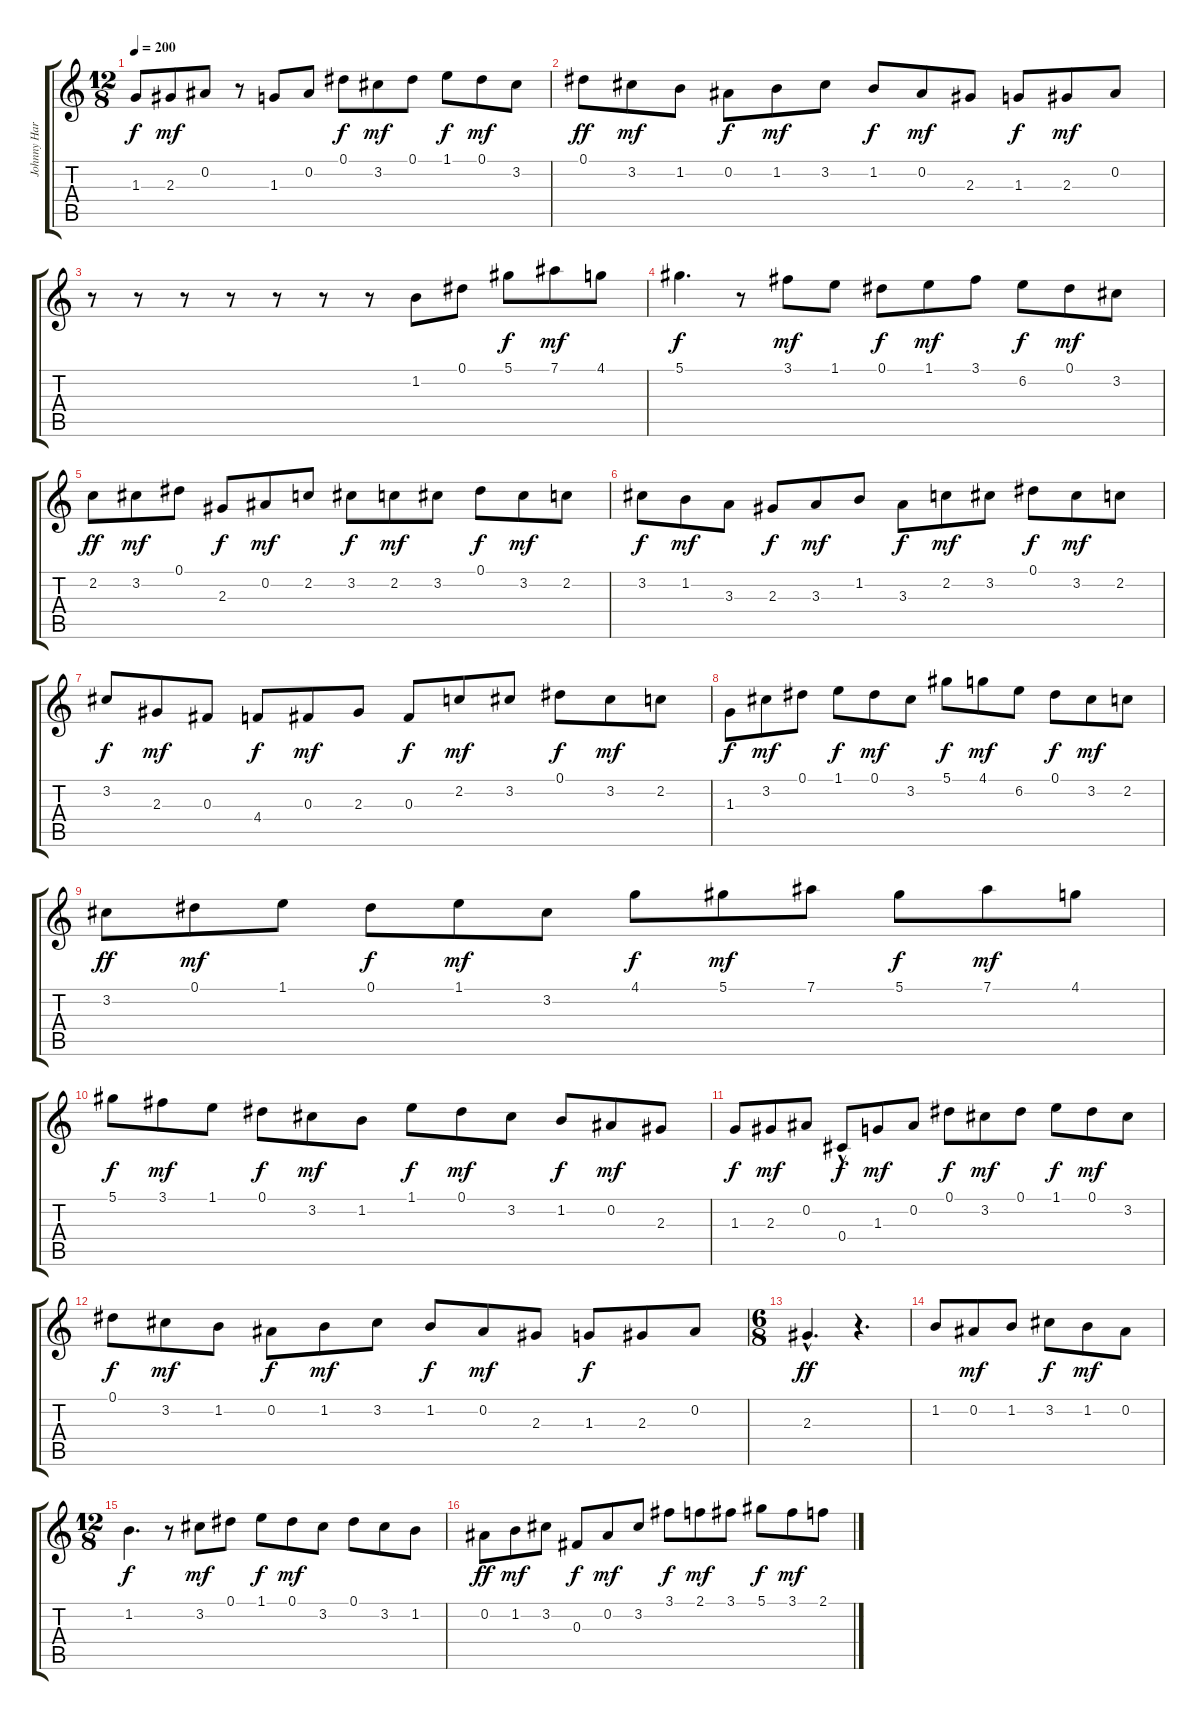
\track ("Johnny Harmonic" "Johnny Har") {instrument distortionguitar}
\staff {score tabs}
\tuning (Eb4 Bb3 Gb3 Db3 Ab2 Eb2) {hide}
\ts (12 8)
\tempo 200
\clef g2
\ks c
1.3.8{dy f} 2.3.8{dy mf} 0.2.8 r.8 1.3.8 0.2.8 0.1.8{dy f} 3.2.8{dy mf} 0.1.8 1.1.8{dy f} 0.1.8{dy mf} 3.2.8 |
0.1.8{dy ff} 3.2.8{dy mf} 1.2.8 0.2.8{dy f} 1.2.8{dy mf} 3.2.8 1.2.8{dy f} 0.2.8{dy mf} 2.3.8 1.3.8{dy f} 2.3.8{dy mf} 0.2.8 |
r.8 r.8 r.8 r.8 r.8 r.8 r.8 1.2.8 0.1.8 5.1.8{dy f} 7.1.8{dy mf} 4.1.8 |
5.1.4{d dy f} r.8 3.1.8{dy mf} 1.1.8 0.1.8{dy f} 1.1.8{dy mf} 3.1.8 6.2.8{dy f} 0.1.8{dy mf} 3.2.8 |
2.2.8{dy ff} 3.2.8{dy mf} 0.1.8 2.3.8{dy f} 0.2.8{dy mf} 2.2.8 3.2.8{dy f} 2.2.8{dy mf} 3.2.8 0.1.8{dy f} 3.2.8{dy mf} 2.2.8 |
3.2.8{dy f} 1.2.8{dy mf} 3.3.8 2.3.8{dy f} 3.3.8{dy mf} 1.2.8 3.3.8{dy f} 2.2.8{dy mf} 3.2.8 0.1.8{dy f} 3.2.8{dy mf} 2.2.8 |
3.2.8{dy f} 2.3.8{dy mf} 0.3.8 4.4.8{dy f} 0.3.8{dy mf} 2.3.8 0.3.8{dy f} 2.2.8{dy mf} 3.2.8 0.1.8{dy f} 3.2.8{dy mf} 2.2.8 |
1.3.8{dy f} 3.2.8{dy mf} 0.1.8 1.1.8{dy f} 0.1.8{dy mf} 3.2.8 5.1.8{dy f} 4.1.8{dy mf} 6.2.8 0.1.8{dy f} 3.2.8{dy mf} 2.2.8 |
3.2.8{dy ff} 0.1.8{dy mf} 1.1.8 0.1.8{dy f} 1.1.8{dy mf} 3.2.8 4.1.8{dy f} 5.1.8{dy mf} 7.1.8 5.1.8{dy f} 7.1.8{dy mf} 4.1.8 |
5.1.8{dy f} 3.1.8{dy mf} 1.1.8 0.1.8{dy f} 3.2.8{dy mf} 1.2.8 1.1.8{dy f} 0.1.8{dy mf} 3.2.8 1.2.8{dy f} 0.2.8{dy mf} 2.3.8 |
1.3.8{dy f} 2.3.8{dy mf} 0.2.8 0.4{hac}.8{dy f} 1.3.8{dy mf} 0.2.8 0.1.8{dy f} 3.2.8{dy mf} 0.1.8 1.1.8{dy f} 0.1.8{dy mf} 3.2.8 |
0.1.8{dy f} 3.2.8{dy mf} 1.2.8 0.2.8{dy f} 1.2.8{dy mf} 3.2.8 1.2.8{dy f} 0.2.8{dy mf} 2.3.8 1.3.8{dy f} 2.3.8 0.2.8 |
\ts (6 8)
2.3{hac}.4{d dy ff} r.4{d} |
1.2.8 0.2.8{dy mf} 1.2.8 3.2.8{dy f} 1.2.8{dy mf} 0.2.8 |
\ts (12 8)
1.2.4{d dy f} r.8 3.2.8{dy mf} 0.1.8 1.1.8{dy f} 0.1.8{dy mf} 3.2.8 0.1.8 3.2.8 1.2.8 |
0.2.8{dy ff} 1.2.8{dy mf} 3.2.8 0.3.8{dy f} 0.2.8{dy mf} 3.2.8 3.1.8{dy f} 2.1.8{dy mf} 3.1.8 5.1.8{dy f} 3.1.8{dy mf} 2.1.8
